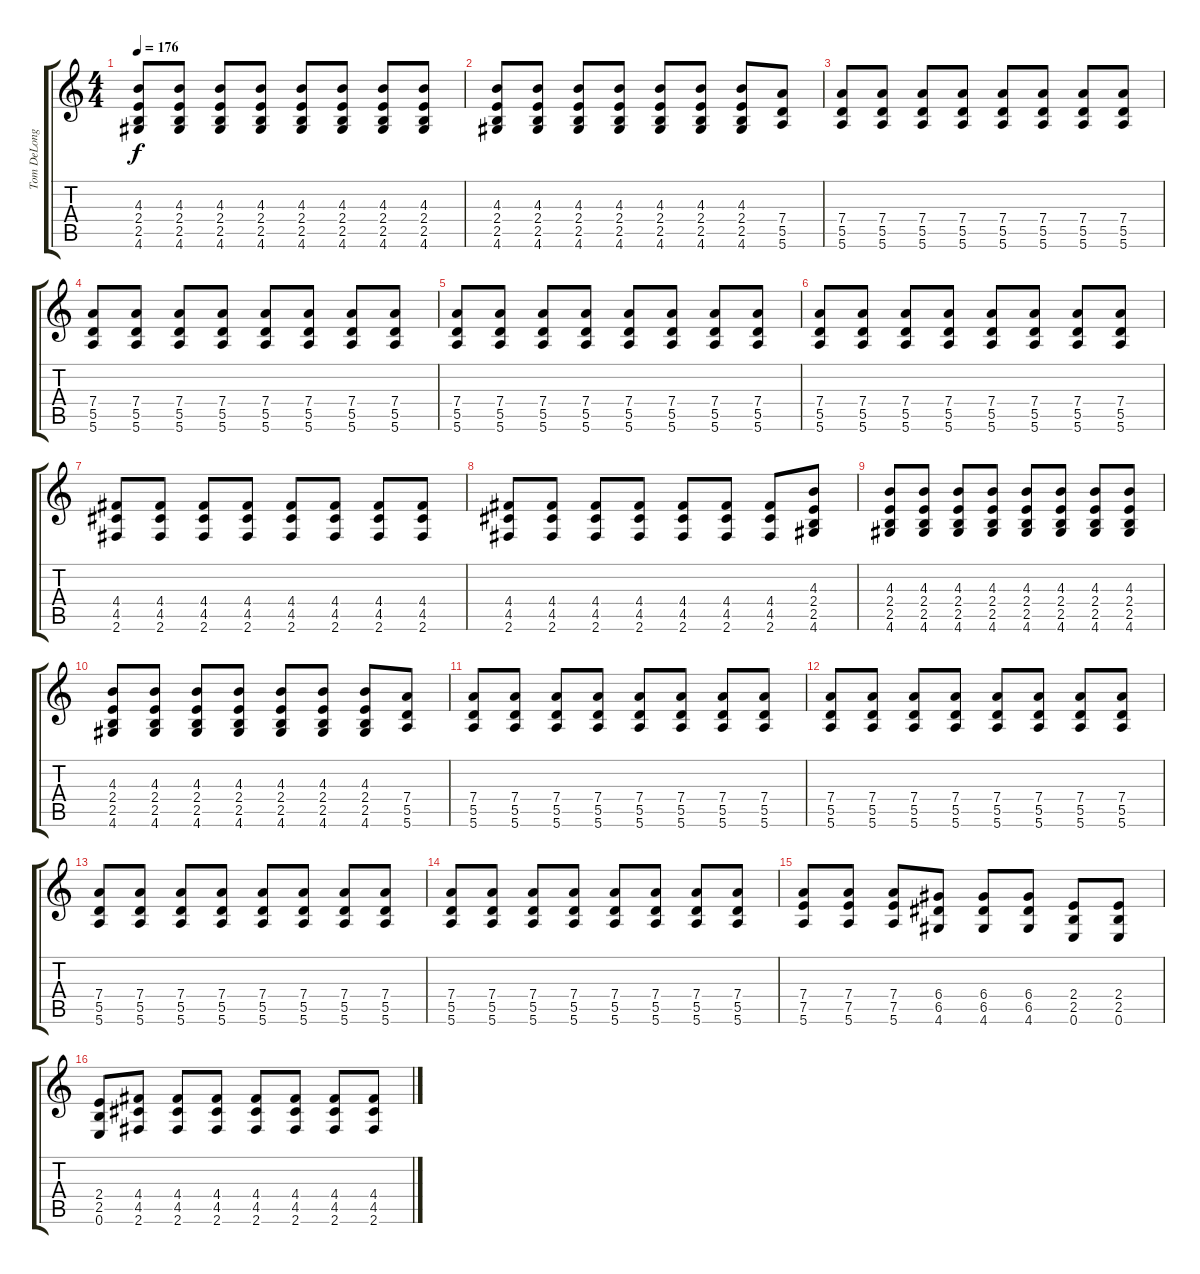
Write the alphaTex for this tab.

\track ("Tom DeLonge - Guitar" "Tom DeLong") {instrument overdrivenguitar}
\staff {score tabs}
\tuning (E4 B3 G3 D3 A2 E2) {hide}
\ts (4 4)
\tempo 176
\clef g2
\ks c
(4.3 2.4 2.5 4.6).8{dy f} (4.3 2.4 2.5 4.6).8 (4.3 2.4 2.5 4.6).8 (4.3 2.4 2.5 4.6).8 (4.3 2.4 2.5 4.6).8 (4.3 2.4 2.5 4.6).8 (4.3 2.4 2.5 4.6).8 (4.3 2.4 2.5 4.6).8 |
(4.3 2.4 2.5 4.6).8 (4.3 2.4 2.5 4.6).8 (4.3 2.4 2.5 4.6).8 (4.3 2.4 2.5 4.6).8 (4.3 2.4 2.5 4.6).8 (4.3 2.4 2.5 4.6).8 (4.3 2.4 2.5 4.6).8 (7.4 5.5 5.6).8 |
(7.4 5.5 5.6).8 (7.4 5.5 5.6).8 (7.4 5.5 5.6).8 (7.4 5.5 5.6).8 (7.4 5.5 5.6).8 (7.4 5.5 5.6).8 (7.4 5.5 5.6).8 (7.4 5.5 5.6).8 |
(7.4 5.5 5.6).8 (7.4 5.5 5.6).8 (7.4 5.5 5.6).8 (7.4 5.5 5.6).8 (7.4 5.5 5.6).8 (7.4 5.5 5.6).8 (7.4 5.5 5.6).8 (7.4 5.5 5.6).8 |
(7.4 5.5 5.6).8 (7.4 5.5 5.6).8 (7.4 5.5 5.6).8 (7.4 5.5 5.6).8 (7.4 5.5 5.6).8 (7.4 5.5 5.6).8 (7.4 5.5 5.6).8 (7.4 5.5 5.6).8 |
(7.4 5.5 5.6).8 (7.4 5.5 5.6).8 (7.4 5.5 5.6).8 (7.4 5.5 5.6).8 (7.4 5.5 5.6).8 (7.4 5.5 5.6).8 (7.4 5.5 5.6).8 (7.4 5.5 5.6).8 |
(4.4 4.5 2.6).8 (4.4 4.5 2.6).8 (4.4 4.5 2.6).8 (4.4 4.5 2.6).8 (4.4 4.5 2.6).8 (4.4 4.5 2.6).8 (4.4 4.5 2.6).8 (4.4 4.5 2.6).8 |
(4.4 4.5 2.6).8 (4.4 4.5 2.6).8 (4.4 4.5 2.6).8 (4.4 4.5 2.6).8 (4.4 4.5 2.6).8 (4.4 4.5 2.6).8 (4.4 4.5 2.6).8 (4.3 2.4 2.5 4.6).8 |
(4.3 2.4 2.5 4.6).8 (4.3 2.4 2.5 4.6).8 (4.3 2.4 2.5 4.6).8 (4.3 2.4 2.5 4.6).8 (4.3 2.4 2.5 4.6).8 (4.3 2.4 2.5 4.6).8 (4.3 2.4 2.5 4.6).8 (4.3 2.4 2.5 4.6).8 |
(4.3 2.4 2.5 4.6).8 (4.3 2.4 2.5 4.6).8 (4.3 2.4 2.5 4.6).8 (4.3 2.4 2.5 4.6).8 (4.3 2.4 2.5 4.6).8 (4.3 2.4 2.5 4.6).8 (4.3 2.4 2.5 4.6).8 (7.4 5.5 5.6).8 |
(7.4 5.5 5.6).8 (7.4 5.5 5.6).8 (7.4 5.5 5.6).8 (7.4 5.5 5.6).8 (7.4 5.5 5.6).8 (7.4 5.5 5.6).8 (7.4 5.5 5.6).8 (7.4 5.5 5.6).8 |
(7.4 5.5 5.6).8 (7.4 5.5 5.6).8 (7.4 5.5 5.6).8 (7.4 5.5 5.6).8 (7.4 5.5 5.6).8 (7.4 5.5 5.6).8 (7.4 5.5 5.6).8 (7.4 5.5 5.6).8 |
(7.4 5.5 5.6).8 (7.4 5.5 5.6).8 (7.4 5.5 5.6).8 (7.4 5.5 5.6).8 (7.4 5.5 5.6).8 (7.4 5.5 5.6).8 (7.4 5.5 5.6).8 (7.4 5.5 5.6).8 |
(7.4 5.5 5.6).8 (7.4 5.5 5.6).8 (7.4 5.5 5.6).8 (7.4 5.5 5.6).8 (7.4 5.5 5.6).8 (7.4 5.5 5.6).8 (7.4 5.5 5.6).8 (7.4 5.5 5.6).8 |
(7.4 7.5 5.6).8 (7.4 7.5 5.6).8 (7.4 7.5 5.6).8 (6.4 6.5 4.6).8 (6.4 6.5 4.6).8 (6.4 6.5 4.6).8 (2.4 2.5 0.6).8 (2.4 2.5 0.6).8 |
(2.4 2.5 0.6).8 (4.4 4.5 2.6).8 (4.4 4.5 2.6).8 (4.4 4.5 2.6).8 (4.4 4.5 2.6).8 (4.4 4.5 2.6).8 (4.4 4.5 2.6).8 (4.4 4.5 2.6).8
